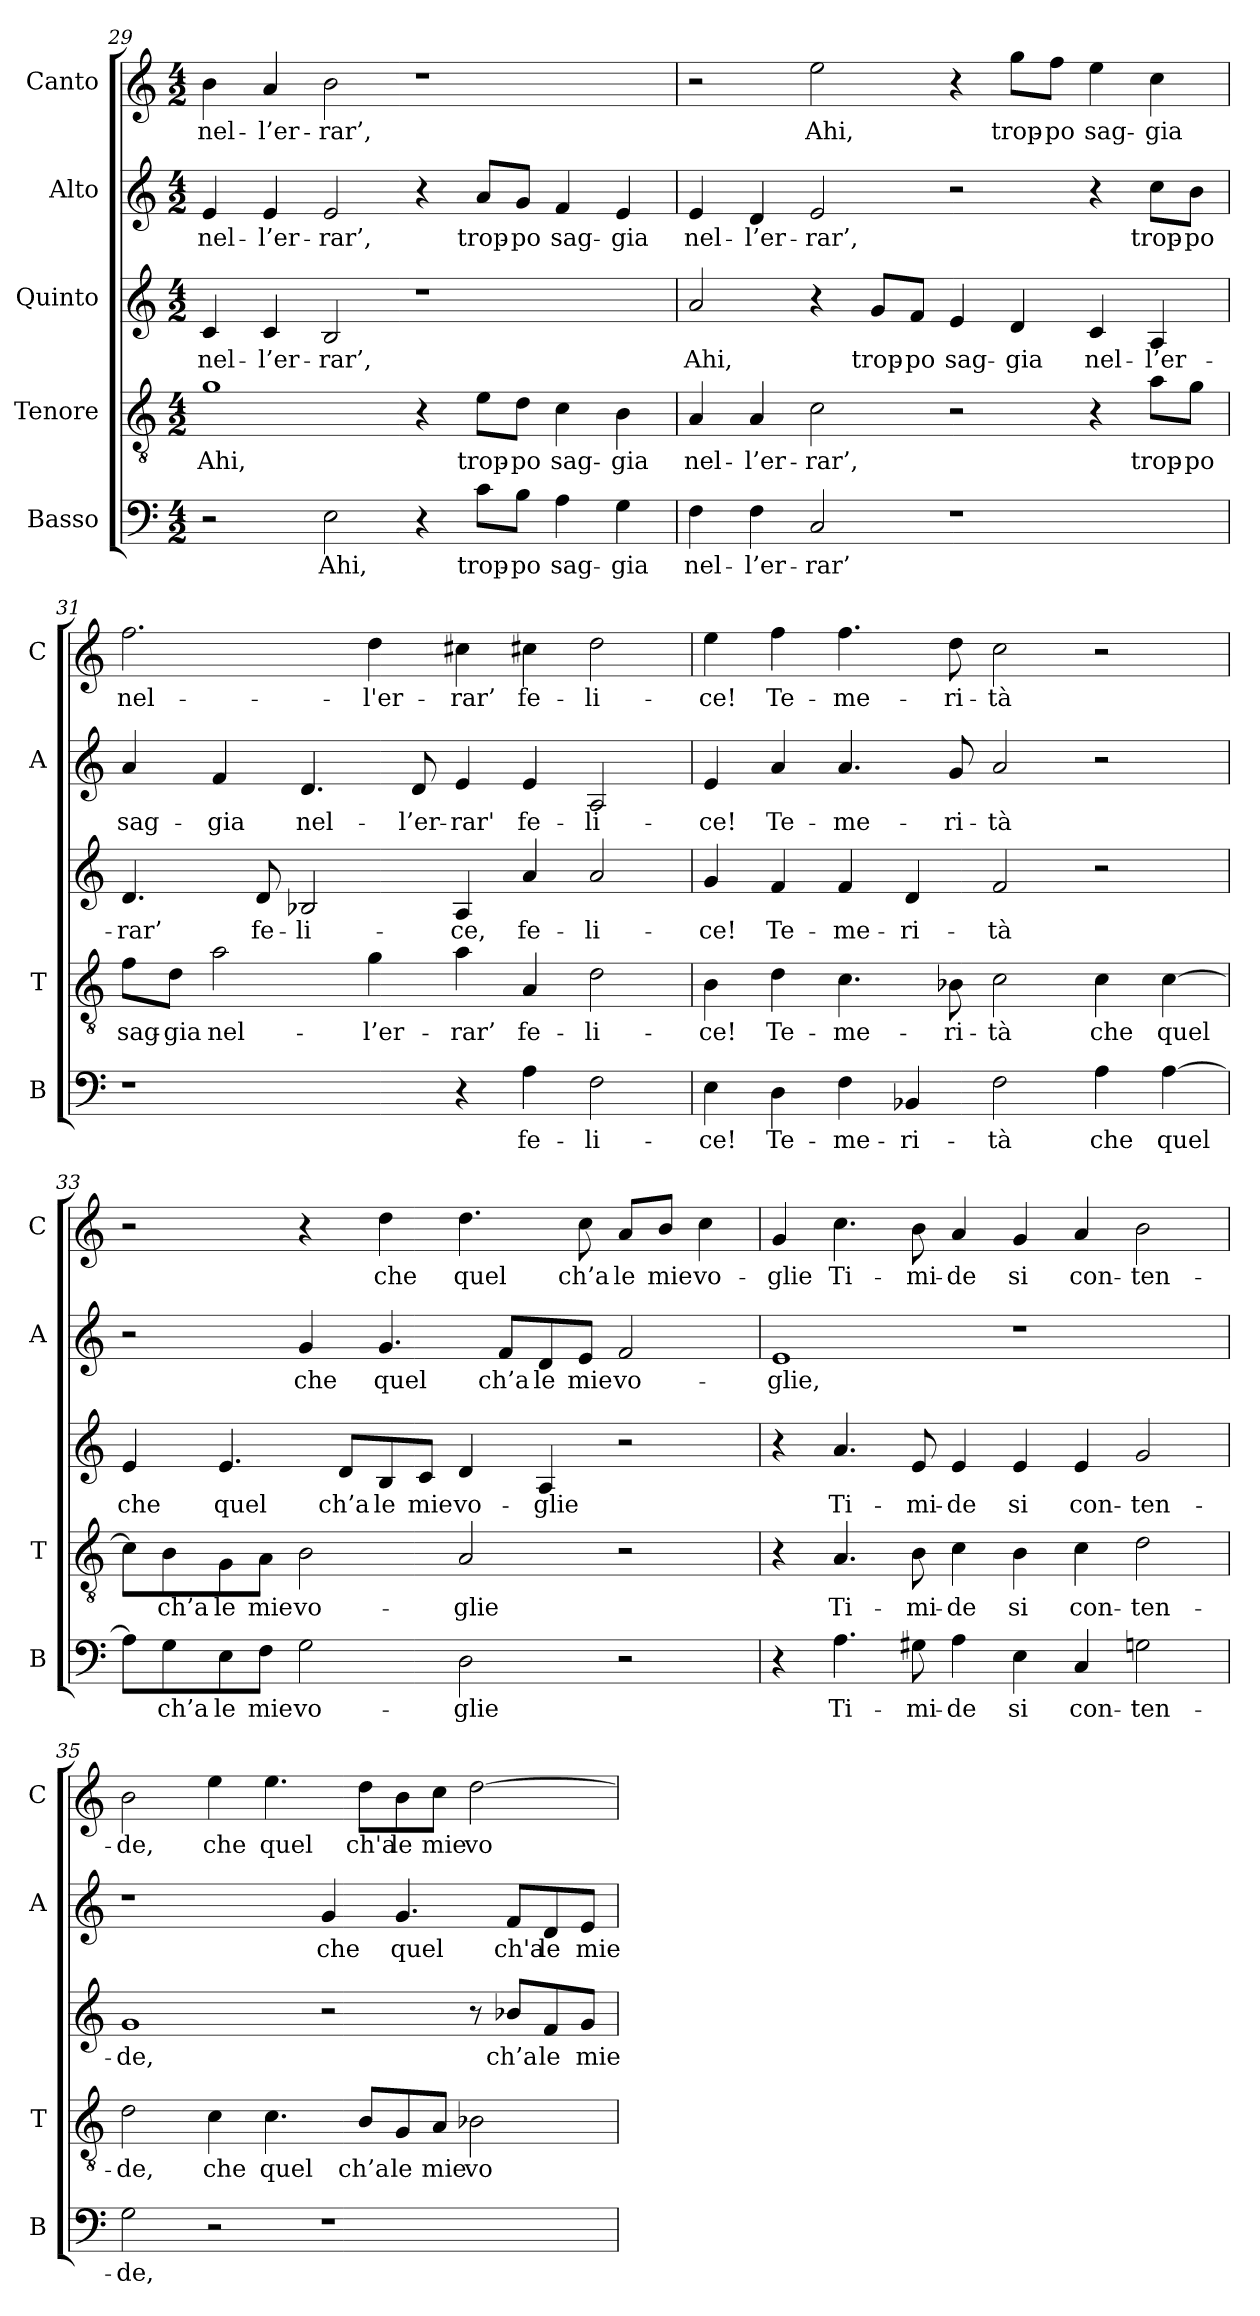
**kern	**text	**kern	**text	**kern	**text	**kern	**text	**kern	**text
*part5	*part5	*part4	*part4	*part3	*part3	*part2	*part2	*part1	*part1
*staff5	*staff5	*staff4	*staff4	*staff3	*staff3	*staff2	*staff2	*staff1	*staff1
*I"Basso	*	*I"Tenore	*	*I"Quinto	*	*I"Alto	*	*I"Canto	*
*I'B	*	*I'T	*	*	*	*I'A	*	*I'C	*
*clefF4	*	*clefGv2	*	*clefG2	*	*clefG2	*	*clefG2	*
*k[]	*	*k[]	*	*k[]	*	*k[]	*	*k[]	*
*M4/2	*	*M4/2	*	*M4/2	*	*M4/2	*	*M4/2	*
=29	=29	=29	=29	=29	=29	=29	=29	=29	=29
2r	.	1g	Ahi,	4c	nel-	4e	nel-	4b	nel-
.	.	.	.	4c	-l’er-	4e	-l’er-	4a	-l’er-
2E	Ahi,	.	.	2B	-rar’,	2e	-rar’,	2b	-rar’,
4r	.	4r	.	1r	.	4r	.	1r	.
8c\L	trop-	8e\L	trop-	.	.	8a/L	trop-	.	.
8B\J	-po	8d\J	-po	.	.	8g/J	-po	.	.
4A	sag-	4c	sag-	.	.	4f	sag-	.	.
4G	-gia	4B	-gia	.	.	4e	-gia	.	.
=30	=30	=30	=30	=30	=30	=30	=30	=30	=30
4F	nel-	4A	nel-	2a	Ahi,	4e	nel-	2r	.
4F	-l’er-	4A	-l’er-	.	.	4d	-l’er-	.	.
2C	-rar’	2c	-rar’,	4r	.	2e	-rar’,	2ee	Ahi,
.	.	.	.	8g/L	trop-	.	.	.	.
.	.	.	.	8f/J	-po	.	.	.	.
1r	.	2r	.	4e	sag-	2r	.	4r	.
.	.	.	.	4d	-gia	.	.	8gg\L	trop-
.	.	.	.	.	.	.	.	8ff\J	-po
.	.	4r	.	4c	nel-	4r	.	4ee	sag-
.	.	8a\L	trop-	4A	-l’er-	8cc\L	trop-	4cc	-gia
.	.	8g\J	-po	.	.	8b\J	-po	.	.
=31	=31	=31	=31	=31	=31	=31	=31	=31	=31
1r	.	8f\L	sag-	4.d	-rar’	4a	sag-	2.ff	nel-
.	.	8d\J	-gia	.	.	.	.	.	.
.	.	2a	nel-	.	.	4f	-gia	.	.
.	.	.	.	8d	fe-	.	.	.	.
.	.	.	.	2B-X	-li-	4.d	nel-	.	.
.	.	4g	-l’er-	.	.	.	.	4dd	-l'er-
.	.	.	.	.	.	8d	-l’er-	.	.
4r	.	4a	-rar’	4A	-ce,	4e	-rar'	4cc#X	-rar’
4A	fe-	4A	fe-	4a	fe-	4e	fe-	4cc#X	fe-
2F	-li-	2d	-li-	2a	-li-	2A	-li-	2dd	-li-
=32	=32	=32	=32	=32	=32	=32	=32	=32	=32
4E	-ce!	4B	-ce!	4g	-ce!	4e	-ce!	4ee	-ce!
4D	Te-	4d	Te-	4f	Te-	4a	Te-	4ff	Te-
4F	-me-	4.c	-me-	4f	-me-	4.a	-me-	4.ff	-me-
4BB-X	-ri-	.	.	4d	-ri-	.	.	.	.
.	.	8B-X	-ri-	.	.	8g	-ri-	8dd	-ri-
2F	-tà	2c	-tà	2f	-tà	2a	-tà	2cc	-tà
4A	che	4c	che	2r	.	2r	.	2r	.
[4A	quel	[4c	quel	.	.	.	.	.	.
=33	=33	=33	=33	=33	=33	=33	=33	=33	=33
8A\L]	.	8c\L]	.	4e	che	2r	.	2r	.
8G\	ch’a	8B\	ch’a	.	.	.	.	.	.
8E\	le	8G\	le	4.e	quel	.	.	.	.
8F\J	mie	8A\J	mie	.	.	.	.	.	.
2G	vo-	2B	vo-	.	.	4g	che	4r	.
.	.	.	.	8d/L	ch’a	.	.	.	.
.	.	.	.	8B/	le	4.g	quel	4dd	che
.	.	.	.	8c/J	mie	.	.	.	.
2D	-glie	2A	-glie	4d	vo-	.	.	4.dd	quel
.	.	.	.	.	.	8f/L	ch’a	.	.
.	.	.	.	4A	-glie	8d/	le	.	.
.	.	.	.	.	.	8e/J	mie	8cc	ch’a
2r	.	2r	.	2r	.	2f	vo-	8a/L	le
.	.	.	.	.	.	.	.	8b/J	mie
.	.	.	.	.	.	.	.	4cc	vo-
=34	=34	=34	=34	=34	=34	=34	=34	=34	=34
4r	.	4r	.	4r	.	1e	-glie,	4g	-glie
4.A	Ti-	4.A	Ti-	4.a	Ti-	.	.	4.cc	Ti-
8G#X	-mi-	8B	-mi-	8e	-mi-	.	.	8b	-mi-
4A	-de	4c	-de	4e	-de	.	.	4a	-de
4E	si	4B	si	4e	si	1r	.	4g	si
4C	con-	4c	con-	4e	con-	.	.	4a	con-
2Gn	-ten-	2d	-ten-	2g	-ten-	.	.	2b	-ten-
=35	=35	=35	=35	=35	=35	=35	=35	=35	=35
2G	-de,	2d	-de,	1g	-de,	1r	.	2b	-de,
2r	.	4c	che	.	.	.	.	4ee	che
.	.	4.c	quel	.	.	.	.	4.ee	quel
1r	.	.	.	2r	.	4g	che	.	.
.	.	8B/L	ch’a	.	.	.	.	8dd\L	ch'a
.	.	8G/	le	.	.	4.g	quel	8b\	le
.	.	8A/J	mie	.	.	.	.	8cc\J	mie
.	.	2B-X	vo-	8r	.	.	.	[2dd	vo-
.	.	.	.	8b-X/L	ch’a	8f/L	ch'a	.	.
.	.	.	.	8f/	le	8d/	le	.	.
.	.	.	.	8g/J	mie	8e/J	mie	.	.
=	=	=	=	=	=	=	=	=	=
*-	*-	*-	*-	*-	*-	*-	*-	*-	*-
